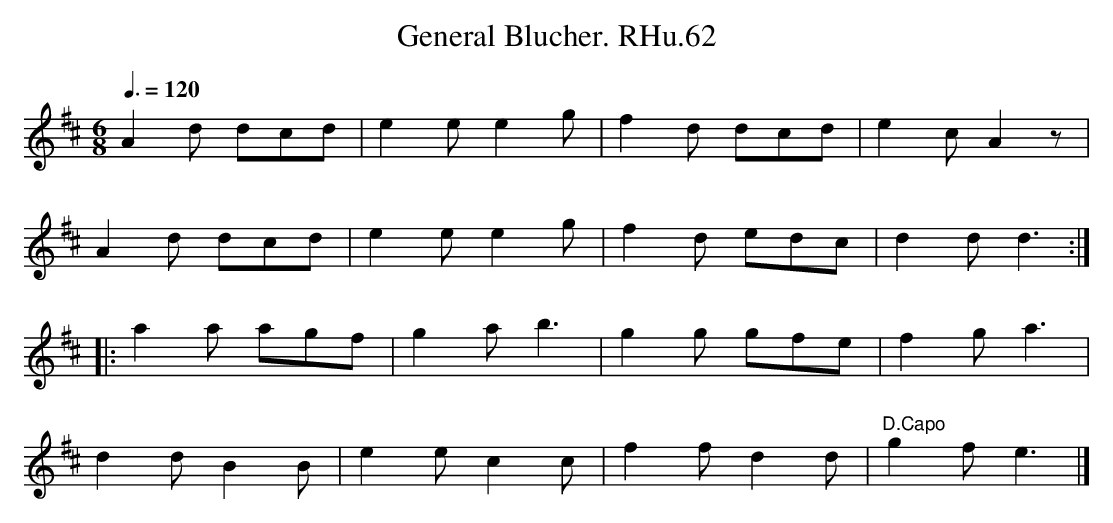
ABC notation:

X:1
T:General Blucher. RHu.62
M:6/8
L:1/8
Q:3/8=120
K:D
A2d dcd|e2ee2g|f2d dcd|e2cA2z|
A2d dcd|e2ee2g|f2d edc|d2dd3:|
|:a2a agf|g2ab3|g2g gfe|f2ga3|
d2dB2B|e2ec2c|f2fd2d|"D.Capo"g2fe3|]
